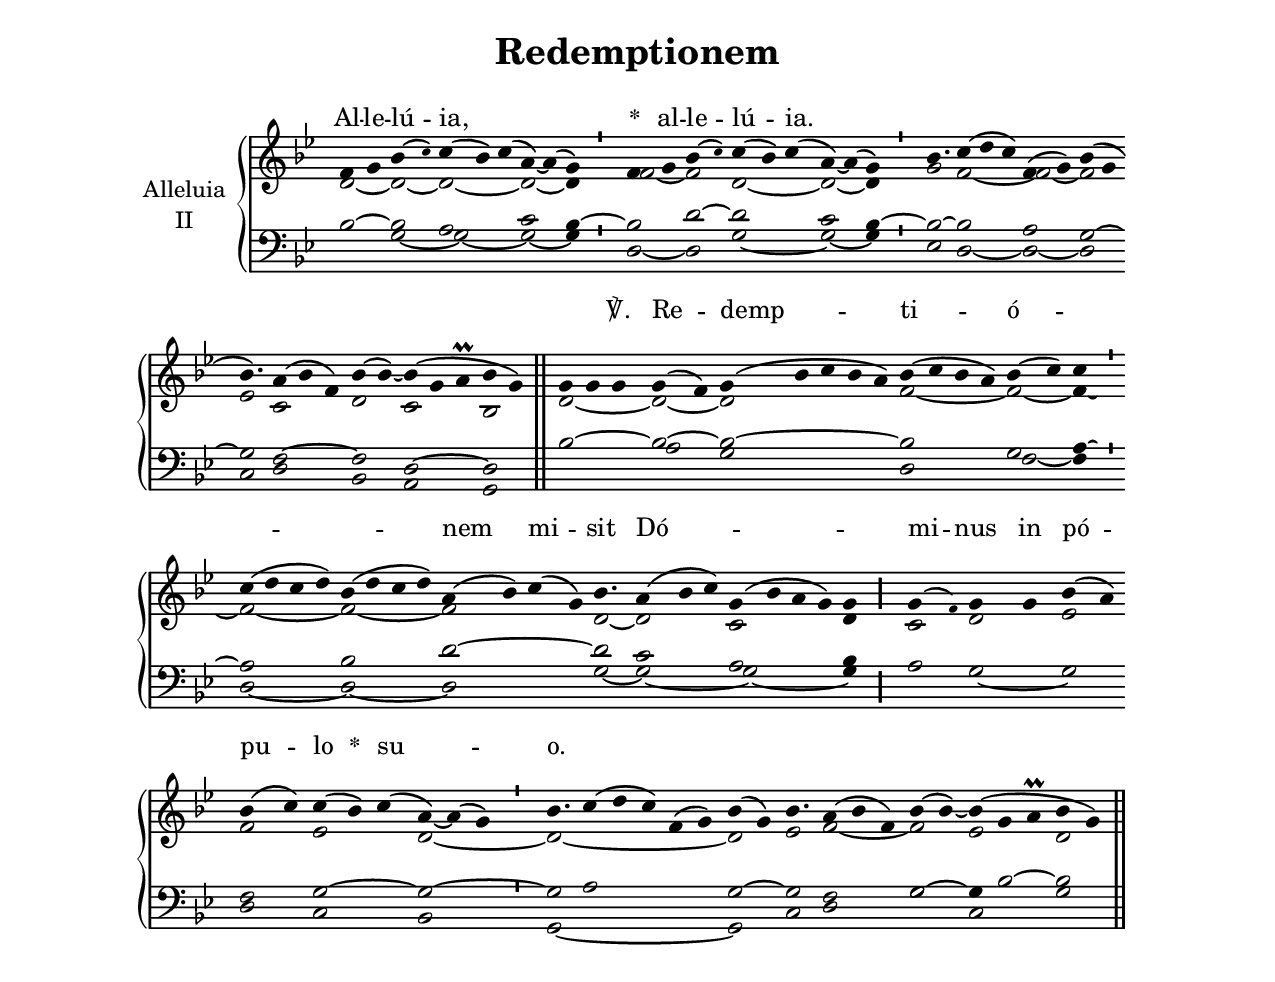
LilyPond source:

\version "2.18"
\include "gregorian.ly"
\include "noh2.ily"


%Page reference: page ii.47
%(volume.page)

global = {
 \key g \minor
 \cadenzaOn 
}

\header {
  title = \markup \center-column {"Redemptionem" \vspace #1 }
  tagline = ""
  composer = ""
}

\paper {
 #(include-special-characters)
  oddHeaderMarkup = \markup \fill-line {
    \line {}
    \center-column {
      \on-the-fly #first-page     " "
      \on-the-fly #not-first-page "Redemptionem"
    }
    \line { \on-the-fly #print-page-number-check-first \fromproperty #'page:page-number-string }
  }
  evenHeaderMarkup = \markup \fill-line {
    \line { \on-the-fly #print-page-number-check-first \fromproperty #'page:page-number-string }
    \center-column { "Redemptionem" }
    \line {}
  }
}

chantText = \lyricmode {
Al -- le -- lú -- ia, _ _ 
\set stanza = " * " al -- le -- lú -- ia. _ _ _ _ _ _ _ _ ℣. 
Re -- demp -- ti -- ó -- _ _ _ nem mi -- sit Dó -- _ _ mi -- nus 
in pó -- pu -- lo 
\set stanza = " * " su -- o. _ _ _ _ _ _ _ _ }

chantMusic = {
\tieDown   f'4 g'4 bes'4 ( \once \tweak #'font-size #-4 c'' ) c''4 ( bes'4) c''4 ( a'4) ~ a'4 ( g'4) \divisioMinima
 f'4 g'4 bes'4 ( \once \tweak #'font-size #-4 c'' ) c''4 ( bes'4) c''4 ( a'4) ~ a'4 ( g'4) \divisioMinima
 bes'4. c''4 ( d''4 c''4) f'4 ( g'4) bes'4 ( g'4 \forceBreak
) bes'4. a'4 ( bes'4 f'4) bes'4 ( bes'4) ~ bes'4 ( g'4 a'\prall bes'4 g'4) \finalis
 g'4 g'4 g'4 g'4 ( f'4) g'4 ( bes'4 c''4 bes'4 a'4) bes'4 ( c''4 bes'4 a'4) bes'4 ( c''4) c''4 \divisioMinima \forceBreak

 c''4 ( d''4 c''4 d''4) bes'4 ( d''4 c''4 d''4) a'4 ( bes'4) c''4 ( g'4) bes'4. a'4 ( bes'4 c''4) g'4 ( bes'4 a'4 g'4) g'4 \divisioMaior
 g'4 ( \once \tweak #'font-size #-4 f' ) g'4 g'4 bes'4 ( a'4)  \forceBreak
 bes'4 ( c''4) c''4 ( bes'4) c''4 ( a'4) ~ a'4 ( g'4) \divisioMinima
 bes'4. c''4 ( d''4 c''4) f'4 ( g'4) bes'4 ( g'4) bes'4. a'4 ( bes'4 f'4) bes'4 ( bes'4) ~ bes'4 ( g'4 a'\prall bes'4 g'4) \finalis

}

altoMusic = {
d'2 ~ d'2 ~ d'2*3/2 ~ d'2 ~ d'4 \divisioMinima
f'2 ~ f'2 d'2*3/2 ~ d'2 ~ d'4 \divisioMinima
g'2*3/4 f'2*3/2 ~ f'2 ~ f'2 ees'2*3/4 c'2*3/2 d'2 c'2*3/2 bes2 \finalis
d'2*3/2 ~ d'2 ~ d'2*5/2 f'2*4/2 ~ f'2 ~ f'4 ~ \divisioMinima
f'2*4/2 ~ f'2*4/2 ~ f'2*4/2 d'2*3/4 ~ d'2*3/2 c'2*4/2 d'4 \divisioMaior
c'2 d'2 ees'2 f'2 ees'2*3/2 d'2*3/2 ~ \divisioMinima
d'2*13/4 ~ d'2 ees'2*3/4 f'2*3/2 ~ f'2 ees'2*3/2 d'2 \finalis
}

tenorMusic = {
bes2 ~ bes2 a2*3/2 c'2 bes4 ~ \divisioMinima
bes2 d'2 ~ d'2*3/2 c'2 bes4 ~ \divisioMinima
bes2*3/4 ~ bes2*3/2 a2 g2 ~ g2*3/4 f2*3/2 ~ f2 d2*3/2 ~ d2 \finalis
bes2*3/2 ~ bes2 ~ bes2*5/2 ~ bes2*4/2 g2 a4 ~ \divisioMinima
a2*4/2 bes2*4/2 d'2*4/2 ~ d'2*3/4 c'2*3/2 a2*4/2 bes4 \divisioMaior
r2*6/2 f2 g2*3/2 ~ g2*3/2 ~ \divisioMinima
g2*3/4 a2*5/2 g2 ~ g2*3/4 f2*3/2 g2 ~ g4 bes2 ~ bes2 \finalis
}

bassMusic = {
r2 g2 ~ g2*3/2 ~ g2 ~ g4 \divisioMinima
d2 ~ d2 g2*3/2 ~ g2 ~ g4 \divisioMinima
ees2*3/4 d2*3/2 ~ d2 ~ d2 c2*3/4 d2*3/2 bes,2 a,2*3/2 g,2 \finalis
r2*3/2 a2 g2*5/2 d2*4/2 f2 ~ f4 \divisioMinima
d2*4/2 ~ d2*4/2 ~ d2*4/2 g2*3/4 ~ g2*3/2 ~ g2*4/2 ~ g4 \divisioMaior
a2 g2 ~ g2 d2 c2*3/2 bes,2*3/2 \divisioMinima
g,2*13/4 ~ g,2 c2*3/4 d2*3/2 g2 c2*3/2 g2 \finalis
}

voiceLines = {
\voiceLineStyle


}

\score{
  <<
    \new GrandStaff <<
      \set GrandStaff.autoBeaming = ##f
      \set GrandStaff.instrumentName = \markup \center-column {
        "Alleluia"
        "II"
      }
      \new Staff = up <<
        \new Voice = "chant" {
          \voiceOne \global \chantMusic
        }
        \new Voice {
          \voiceTwo \global \altoMusic
        }
      >>

      \new Staff = down <<
        \clef bass
        \new Voice {
          \voiceOne \global \tenorMusic
        }
        \new Voice {
          \voiceTwo \global \bassMusic
        }
	\new Voice {
        \voiceThree \global \voiceLines
        }
      >>
    >>
    \new Lyrics \lyricsto chant {
      \chantText
    }
  >>
  \layout{
  }
  \midi{
    \tempo 4 = 125
  }
}
